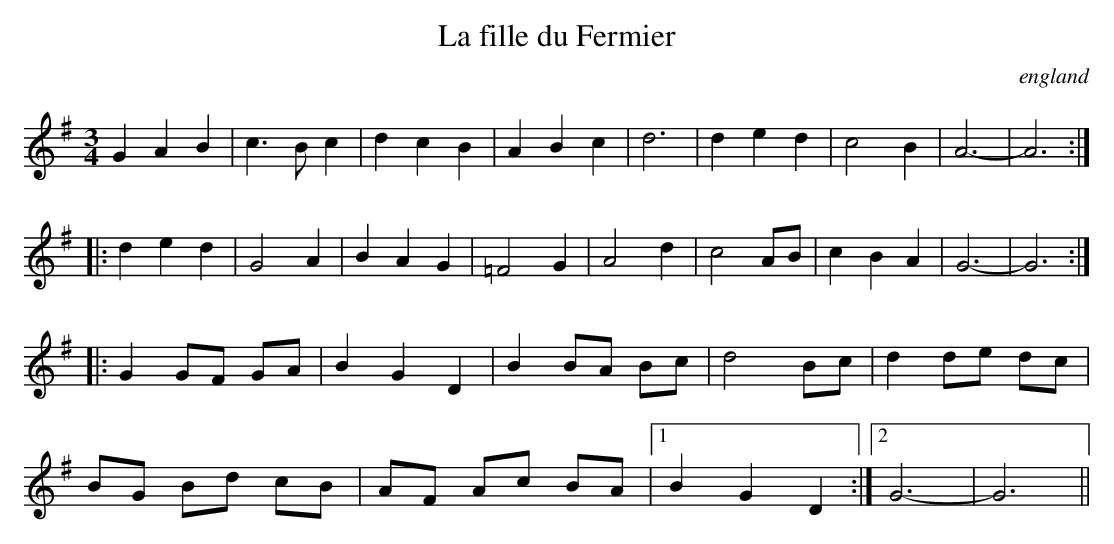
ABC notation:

X:1
T:La fille du Fermier
O:england
M:3/4
L:1/4
K:G
GAB|c>Bc|dcB|ABc|d3|ded|c2B|A3-|A3:|
|:ded|G2A|BAG|=F2G|A2d|c2 A/B/|cBA|G3-|G3:|
|:GG/F/ G/A/|BGD|B B/A/ B/c/|d2B/c/|d d/e/ d/c/|
B/G/ B/d/ c/B/|A/F/ A/c/ B/A/|1 BGD:|2 G3-|G3||
